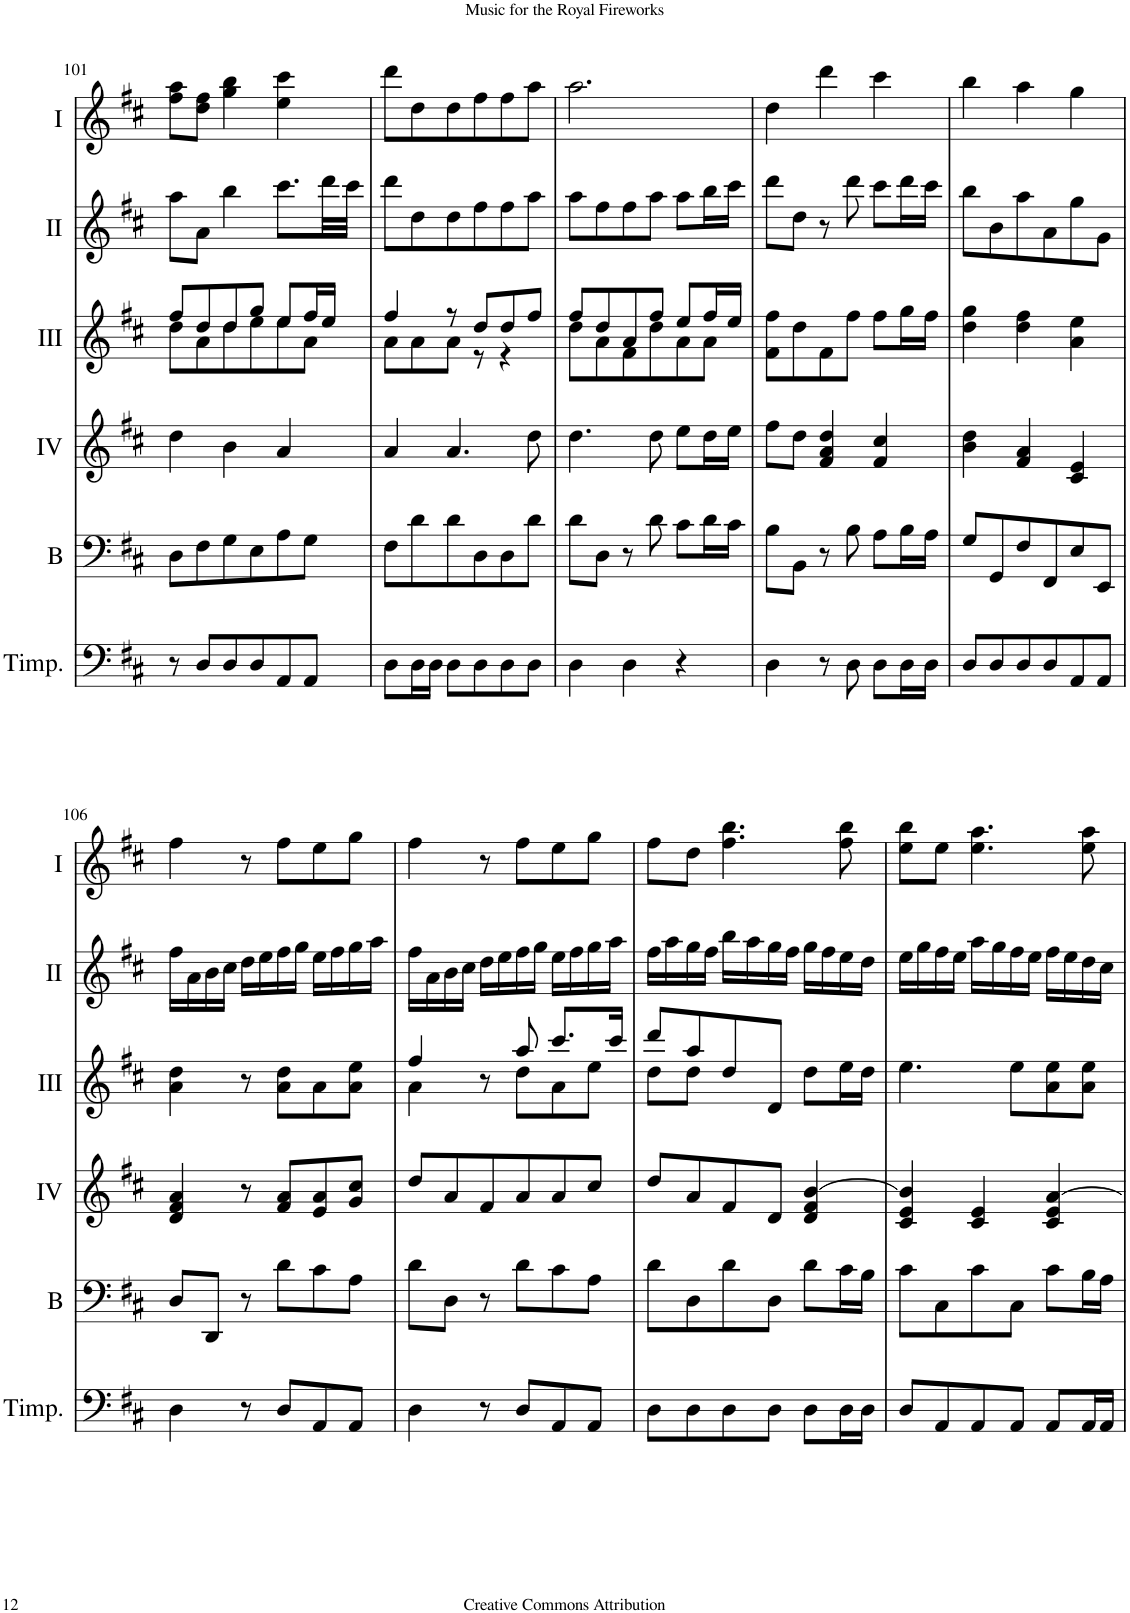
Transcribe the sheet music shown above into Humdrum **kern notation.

**kern	**kern	**kern	**kern	**kern	**kern
*part6	*part5	*part4	*part3	*part2	*part1
*staff6	*staff5	*staff4	*staff3	*staff2	*staff1
*I"Timpani	*I"Bass	*I"Acc. 4	*I"Acc. 3	*I"Acc. 2	*I"Acc. 1
*I'Timp.	*I'B	*	*	*	*
!!LO:PB:g=z
*clefF4	*clefF4	*clefG2	*clefG2	*clefG2	*clefG2
*k[f#c#]	*k[f#c#]	*k[f#c#]	*k[f#c#]	*k[f#c#]	*k[f#c#]
*M3/4	*M3/4	*M3/4	*M3/4	*M3/4	*M3/4
=101	=101	=101	=101	=101	=101
*	*	*	*^	*	*
8r	8D\L	4dd\	8ff#/L	8dd\L	8aa\L	8ff#\ 8aa\L
8D/L	8F#\	.	8dd/	8a\	8a\J	8dd\ 8ff#\J
8D/	8G\	4b\	8dd/	8dd\	4bb\	4gg\ 4bb\
8D/	8E\	.	8gg/J	8ee\	.	.
8AA/	8A\	4a/	8ee/L	8ee\	8.ccc#\L	4ee\ 4ccc#\
8AA/J	8G\J	.	16ff#/L	8a\J	.	.
.	.	.	16ee/JJ	.	32ddd\LL	.
.	.	.	.	.	32ccc#\JJJ	.
=102	=102	=102	=102	=102	=102	=102
8D\L	8F#\L	4a/	4ff#/	8a\L	8ddd\L	8ddd\L
16D\L	8d\	.	.	8a\	8dd\	8dd\
16D\JJ	.	.	.	.	.	.
8D\L	8d\	4.a/	8r	8a\J	8dd\	8dd\
8D\	8D\	.	8dd/L	8r	8ff#\	8ff#\
8D\	8D\	.	8dd/	4r	8ff#\	8ff#\
8D\J	8d\J	8dd\	8ff#/J	.	8aa\J	8aa\J
=103	=103	=103	=103	=103	=103	=103
4D\	8d\L	4.dd\	8ff#/L	8dd\L	8aa\L	2.aa\
.	8D\J	.	8dd/	8a\	8ff#\	.
4D\	8r	.	8a/	8f#\	8ff#\	.
.	8d\	8dd\	8ff#/J	8dd\	8aa\J	.
4r	8c#\L	8ee\L	8ee/L	8a\	8aa\L	.
.	16d\L	16dd\L	16ff#/L	8a\J	16bb\L	.
.	16c#\JJ	16ee\JJ	16ee/JJ	.	16ccc#\JJ	.
*	*	*	*v	*v	*	*
=104	=104	=104	=104	=104	=104
4D\	8B\L	8ff#\L	8f#\ 8ff#\L	8ddd\L	4dd\
.	8BB\J	8dd\J	8dd\	8dd\J	.
8r	8r	4f#/ 4a/ 4dd/	8f#\	8r	4ddd\
8D\	8B\	.	8ff#\J	8ddd\	.
8D\L	8A\L	4f#/ 4cc#/	8ff#\L	8ccc#\L	4ccc#\
16D\L	16B\L	.	16gg\L	16ddd\L	.
16D\JJ	16A\JJ	.	16ff#\JJ	16ccc#\JJ	.
=105	=105	=105	=105	=105	=105
8D/L	8G/L	4b\ 4dd\	4dd\ 4gg\	8bb\L	4bb\
8D/	8GG/	.	.	8b\	.
8D/	8F#/	4f#/ 4a/	4dd\ 4ff#\	8aa\	4aa\
8D/	8FF#/	.	.	8a\	.
8AA/	8E/	4c#/ 4e/	4a\ 4ee\	8gg\	4gg\
8AA/J	8EE/J	.	.	8g\J	.
!!LO:LB:g=z
=106	=106	=106	=106	=106	=106
4D\	8D/L	4d/ 4f#/ 4a/	4a\ 4dd\	16ff#\LL	4ff#\
.	.	.	.	16a\	.
.	8DD/J	.	.	16b\	.
.	.	.	.	16cc#\JJ	.
8r	8r	8r	8r	16dd\LL	8r
.	.	.	.	16ee\	.
8D/L	8d\L	8f#/ 8a/L	8a\ 8dd\L	16ff#\	8ff#\L
.	.	.	.	16gg\JJ	.
8AA/	8c#\	8e/ 8a/	8a\	16ee\LL	8ee\
.	.	.	.	16ff#\	.
8AA/J	8A\J	8g/ 8cc#/J	8a\ 8ee\J	16gg\	8gg\J
.	.	.	.	16aa\JJ	.
=107	=107	=107	=107	=107	=107
*	*	*	*^	*	*
4D\	8d\L	8dd/L	4ff#/	4a\	16ff#\LL	4ff#\
.	.	.	.	.	16a\	.
.	8D\J	8a/	.	.	16b\	.
.	.	.	.	.	16cc#\JJ	.
8r	8r	8f#/	8r	8ryy	16dd\LL	8r
.	.	.	.	.	16ee\	.
8D/L	8d\L	8a/	8aa/	8dd\L	16ff#\	8ff#\L
.	.	.	.	.	16gg\JJ	.
8AA/	8c#\	8a/	8.ccc#/L	8a\	16ee\LL	8ee\
.	.	.	.	.	16ff#\	.
8AA/J	8A\J	8cc#/J	.	8ee\J	16gg\	8gg\J
.	.	.	16ccc#/Jk	.	16aa\JJ	.
=108	=108	=108	=108	=108	=108	=108
8D\L	8d\L	8dd/L	8ddd/L	8dd\L	16ff#\LL	8ff#\L
.	.	.	.	.	16aa\	.
8D\	8D\	8a/	8aa/	8dd\J	16gg\	8dd\J
.	.	.	.	.	16ff#\JJ	.
8D\	8d\	8f#/	8dd/	2ryy	16bb\LL	4.ff#\ 4.bb\
.	.	.	.	.	16aa\	.
8D\J	8D\J	8d/J	8d/J	.	16gg\	.
.	.	.	.	.	16ff#\JJ	.
8D\L	8d\L	4d/ 4f#/ [4b/	8dd\L	.	16gg\LL	.
.	.	.	.	.	16ff#\	.
16D\L	16c#\L	.	16ee\L	.	16ee\	8ff#\ 8bb\
16D\JJ	16B\JJ	.	16dd\JJ	.	16dd\JJ	.
*	*	*	*v	*v	*	*
=109	=109	=109	=109	=109	=109
8D/L	8c#\L	4c#/ 4e/ 4b/]	4.ee\	16ee\LL	8ee\ 8bb\L
.	.	.	.	16gg\	.
8AA/	8C#\	.	.	16ff#\	8ee\J
.	.	.	.	16ee\JJ	.
8AA/	8c#\	4c#/ 4e/	.	16aa\LL	4.ee\ 4.aa\
.	.	.	.	16gg\	.
8AA/J	8C#\J	.	8ee\L	16ff#\	.
.	.	.	.	16ee\JJ	.
8AA/L	8c#\L	4c#/ 4e/ [4a/	8a\ 8ee\	16ff#\LL	.
.	.	.	.	16ee\	.
16AA/L	16B\L	.	8a\ 8ee\J	16dd\	8ee\ 8aa\
16AA/JJ	16A\JJ	.	.	16cc#\JJ	.
=	=	=	=	=	=
*-	*-	*-	*-	*-	*-
